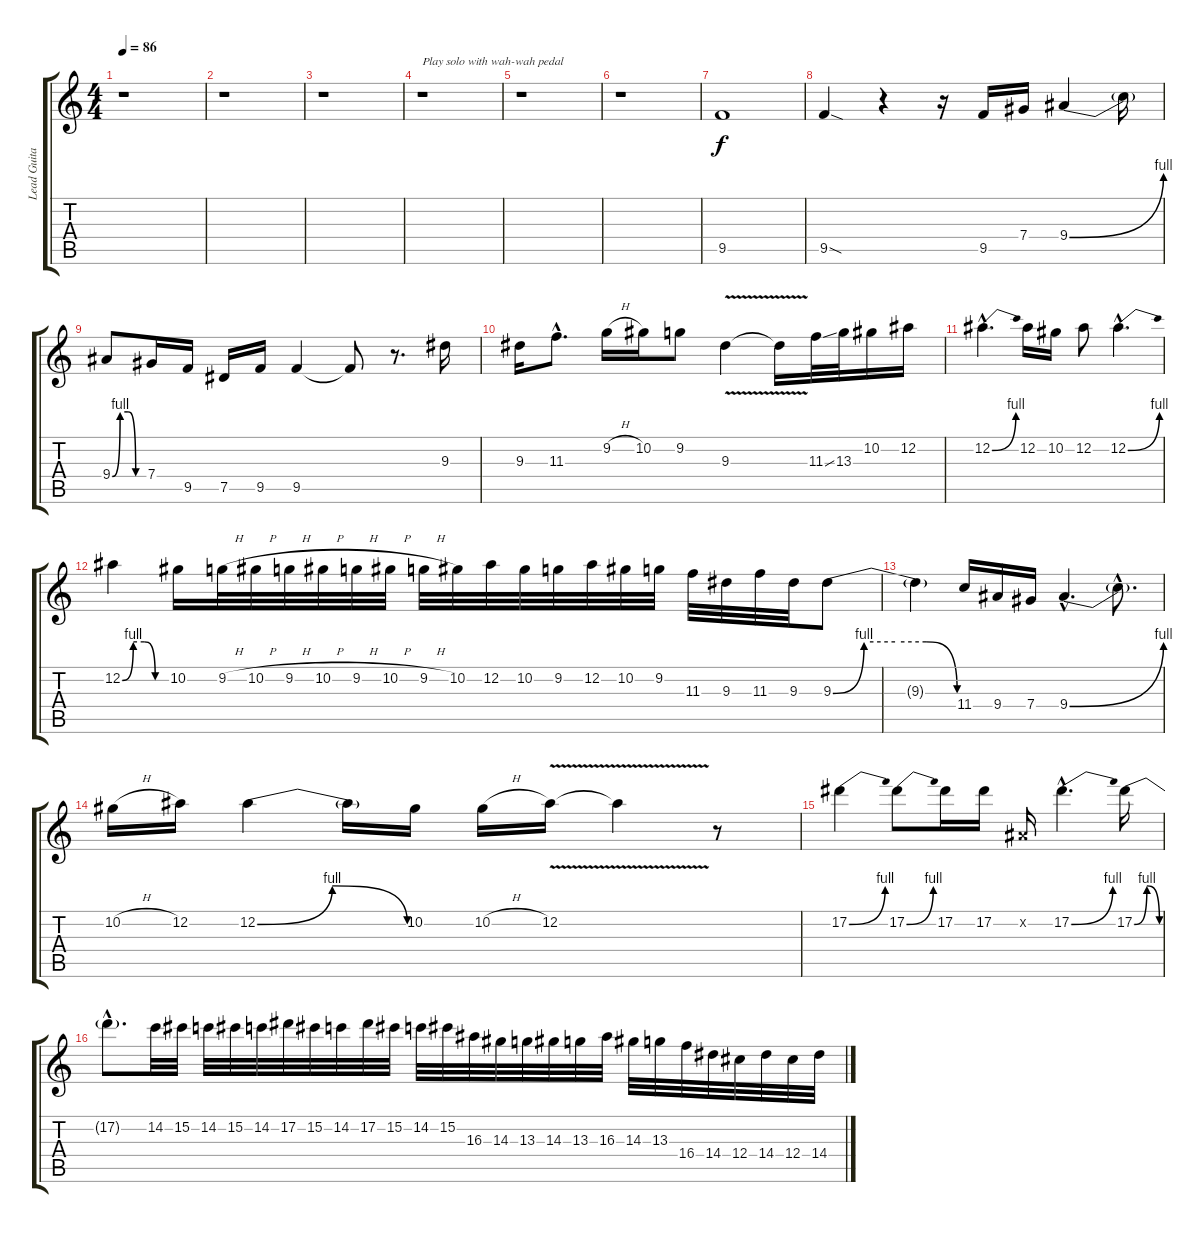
\track ("Lead Guitar" "Lead Guita") {instrument distortionguitar}
\staff {score tabs}
\tuning (Eb4 Bb3 Gb3 Db3 Ab2 Eb2) {hide}
\ts (4 4)
\tempo 86
\clef g2
\ks c
r.1{dy f} |
r.1 |
r.1 |
r.1{txt "Play solo with wah-wah pedal"} |
r.1 |
r.1 |
9.5.1 |
9.5{sod}.4 r.4 r.16 9.5.16 7.4.16 9.4{be (bend 0 0 60 4)}.4 9.4{t}.16 |
9.4{be (custom 0 0 15 4 30 4 45 0 60 0)}.8 7.4.16 9.5.16 7.5.16 9.5.16 9.5.4 9.5{t}.8 r.8{d} 9.3.16 |
9.3.16 11.3{hac}.8{d} 9.2{h}.16 10.2.16 9.2.8 9.3{v}.4 9.3{t}.16 11.3{ss}.32 13.3.32 10.2.16 12.2.16 |
12.2{be (bend 0 0 60 4) hac}.4{d} 12.2.16 10.2.16 12.2.8 12.2{be (bend 0 0 60 4) hac}.4{d} |
12.2{be (custom 0 0 15 4 30 4 45 0 60 0)}.4 10.2.16 9.2{h}.32 10.2{h}.32 9.2{h}.32 10.2{h}.32 9.2{h}.32 10.2{h}.32 9.2{h}.32 10.2.32 12.2.32 10.2.32 9.2.32 12.2.32 10.2.32 9.2.32 11.3.32 9.3.32 11.3.32 9.3.32 9.3{be (custom 0 0 15 4 30 4 45 4 60 0)}.8 |
9.3{t}.4 11.4.16 9.4.16 7.4.16 9.4{be (bend 0 0 60 4) hac}.4{d} 9.4{hac t}.8{d} |
10.2{h}.16 12.2.16 12.2{be (bendrelease 0 0 15 4 30 4 60 0)}.4 12.2{t}.16 10.2.16 10.2{h}.16 12.2{v}.16 12.2{t}.4 r.8 |
17.2{be (bend 0 0 60 4)}.4 17.2{be (bend 0 0 60 4)}.8 17.2.16 17.2.16 0.2{x}.16 17.2{be (bend 0 0 60 4) hac}.4{d} 17.2{be (bendrelease 0 0 15 4 30 4 60 0)}.16 |
17.2{hac t}.8{d} 14.2.32 15.2.32 14.2.32 15.2.32 14.2.32 17.2.32 15.2.32 14.2.32 17.2.32 15.2.32 14.2.32 15.2.32 16.3.32 14.3.32 13.3.32 14.3.32 13.3.32 16.3.32 14.3.32 13.3.32 16.4.32 14.4.32 12.4.32 14.4.32 12.4.32 14.4.32
